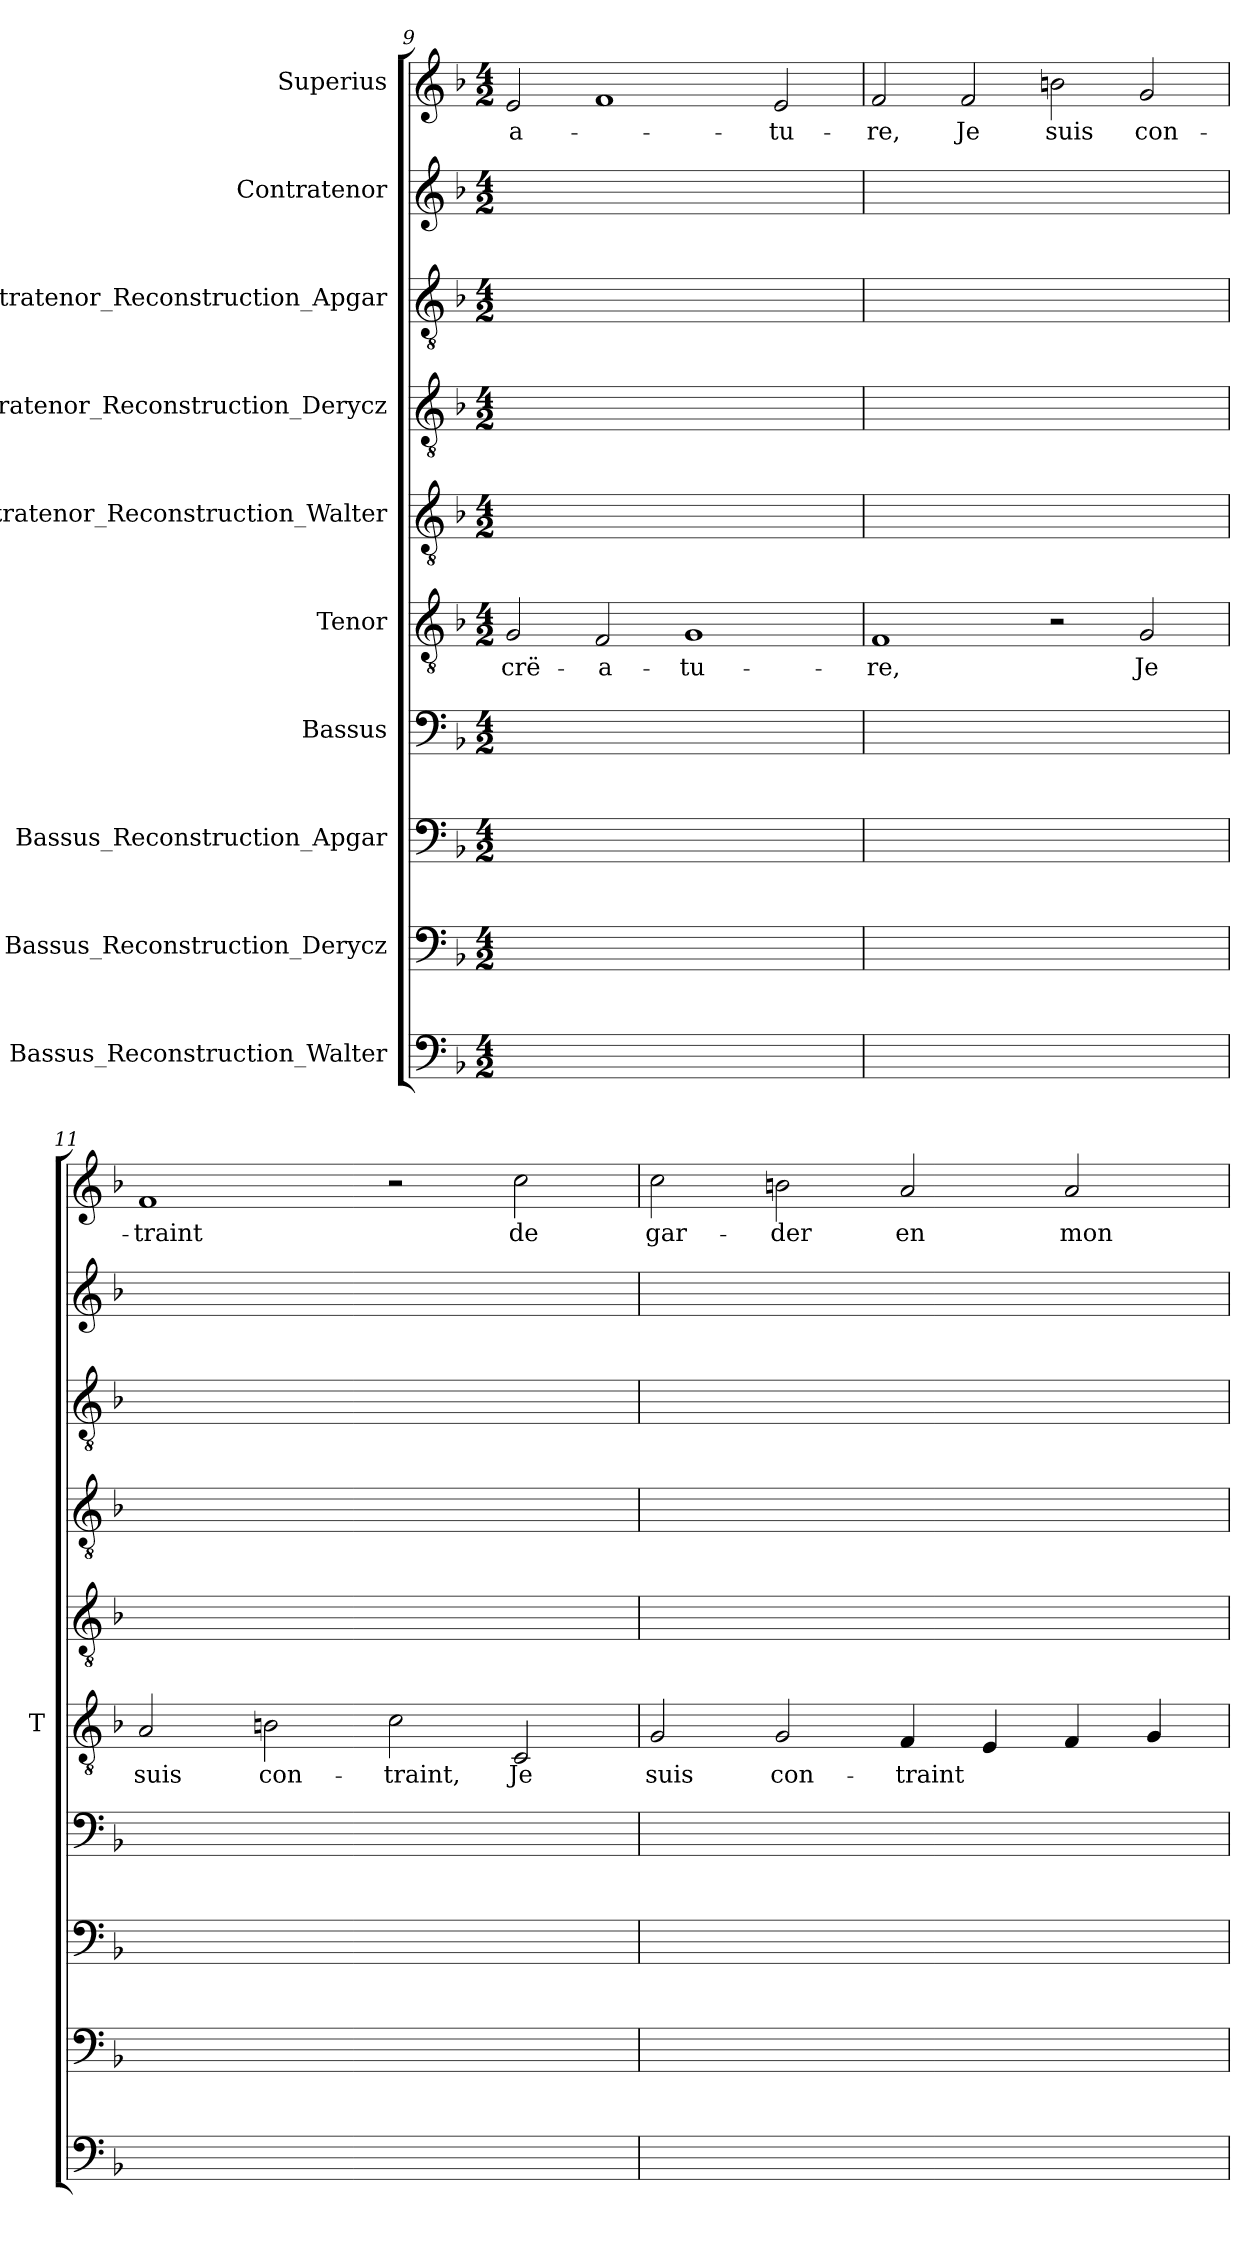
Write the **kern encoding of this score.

**kern	**kern	**kern	**kern	**kern	**text	**kern	**kern	**kern	**kern	**kern	**text
*part10	*part9	*part8	*part7	*part6	*part6	*part5	*part4	*part3	*part2	*part1	*part1
*staff10	*staff9	*staff8	*staff7	*staff6	*staff6	*staff5	*staff4	*staff3	*staff2	*staff1	*staff1
*I"Bassus_Reconstruction_Walter	*I"Bassus_Reconstruction_Derycz	*I"Bassus_Reconstruction_Apgar	*I"Bassus	*I"Tenor	*	*I"Contratenor_Reconstruction_Walter	*I"Contratenor_Reconstruction_Derycz	*I"Contratenor_Reconstruction_Apgar	*I"Contratenor	*I"Superius	*
*	*	*	*	*I'T	*	*	*	*	*	*	*
*clefF4	*clefF4	*clefF4	*clefF4	*clefGv2	*	*clefGv2	*clefGv2	*clefGv2	*clefG2	*clefG2	*
*k[b-]	*k[b-]	*k[b-]	*k[b-]	*k[b-]	*	*k[b-]	*k[b-]	*k[b-]	*k[b-]	*k[b-]	*
*M4/2	*M4/2	*M4/2	*M4/2	*M4/2	*	*M4/2	*M4/2	*M4/2	*M4/2	*M4/2	*
=9	=9	=9	=9	=9	=9	=9	=9	=9	=9	=9	=9
0ryy	0ryy	0ryy	0ryy	2G	crë-	0ryy	0ryy	0ryy	0ryy	2e	a-
.	.	.	.	2F	a-	.	.	.	.	1f	.
.	.	.	.	1G	tu-	.	.	.	.	.	.
.	.	.	.	.	.	.	.	.	.	2e	tu-
=10	=10	=10	=10	=10	=10	=10	=10	=10	=10	=10	=10
0ryy	0ryy	0ryy	0ryy	1F	-re,	0ryy	0ryy	0ryy	0ryy	2f	-re,
.	.	.	.	.	.	.	.	.	.	2f	-Je
.	.	.	.	2r	.	.	.	.	.	2bn	-suis
.	.	.	.	2G	-Je	.	.	.	.	2g	con-
=11	=11	=11	=11	=11	=11	=11	=11	=11	=11	=11	=11
0ryy	0ryy	0ryy	0ryy	2A	-suis	0ryy	0ryy	0ryy	0ryy	1f	-traint
.	.	.	.	2Bn	con-	.	.	.	.	.	.
.	.	.	.	2c	-traint,	.	.	.	.	2r	.
.	.	.	.	2C	-Je	.	.	.	.	2cc	-de
=12	=12	=12	=12	=12	=12	=12	=12	=12	=12	=12	=12
0ryy	0ryy	0ryy	0ryy	2G	-suis	0ryy	0ryy	0ryy	0ryy	2cc	gar-
.	.	.	.	2G	con-	.	.	.	.	2bn	-der
.	.	.	.	4F	-traint	.	.	.	.	2a	-en
.	.	.	.	4E	.	.	.	.	.	.	.
.	.	.	.	4F	.	.	.	.	.	2a	-mon
.	.	.	.	4G	.	.	.	.	.	.	.
=	=	=	=	=	=	=	=	=	=	=	=
*-	*-	*-	*-	*-	*-	*-	*-	*-	*-	*-	*-
